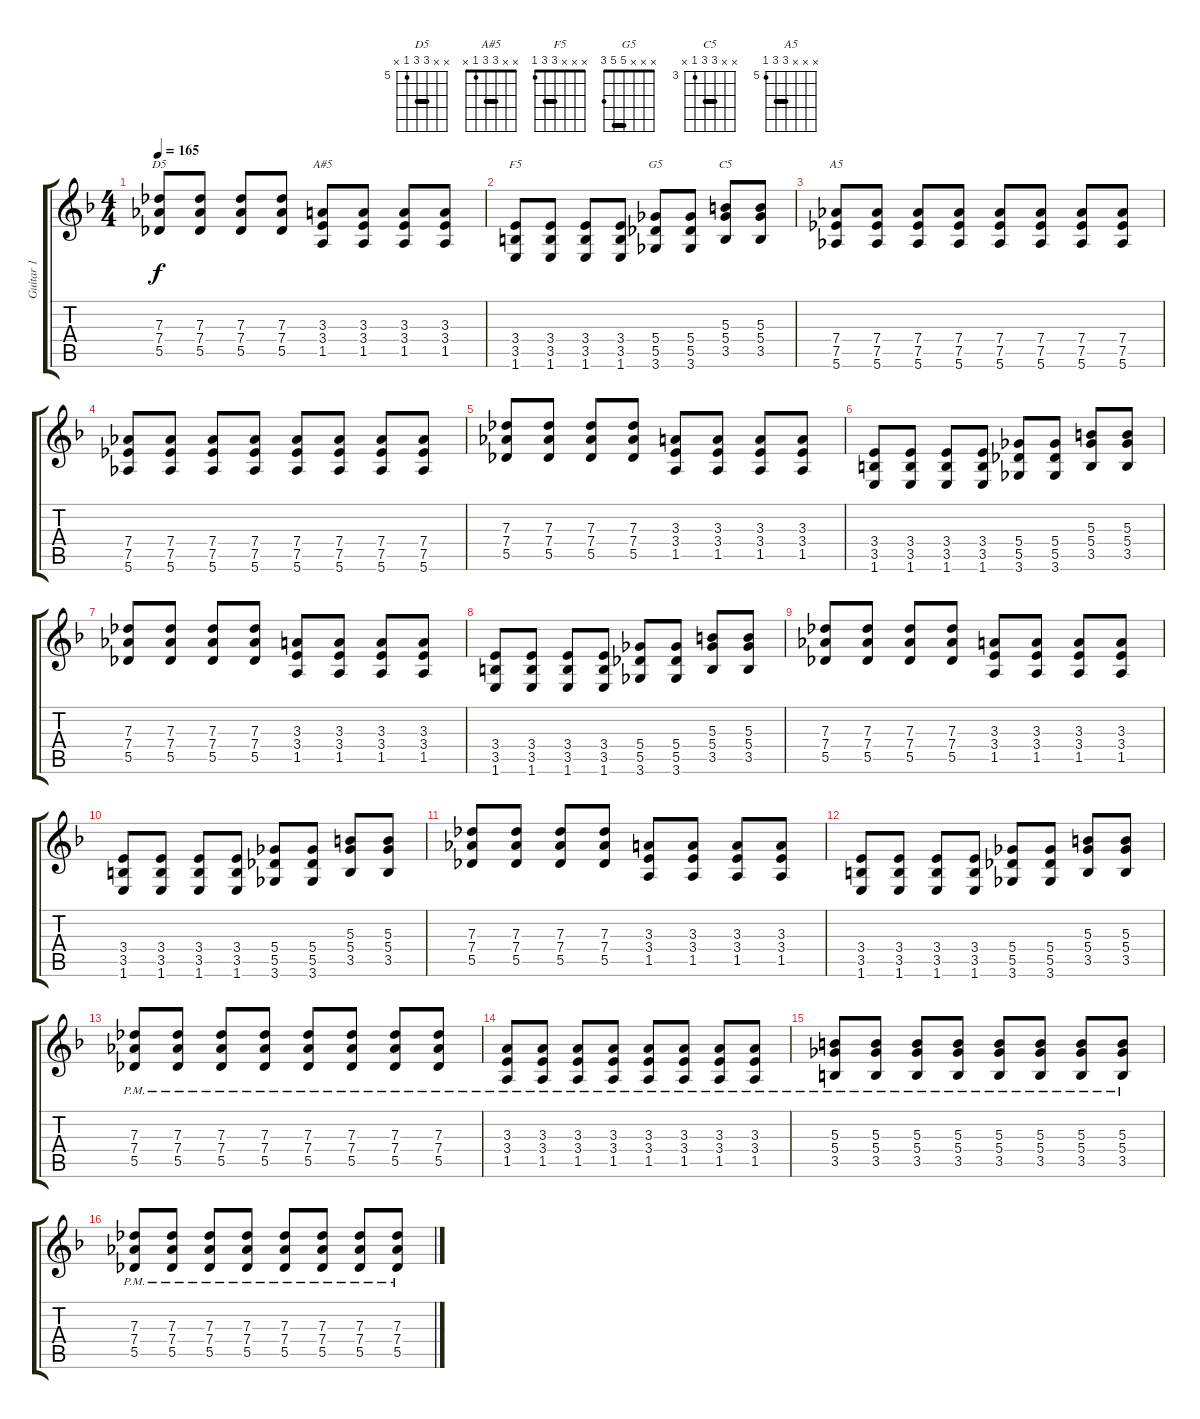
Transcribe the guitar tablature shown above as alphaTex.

\track ("Guitar 1" "Guitar 1") {instrument distortionguitar}
\staff {score tabs}
\tuning (Eb4 Bb3 Gb3 Db3 Ab2 Eb2) {hide}
\chord ("D5" x x 7 7 5 x) {firstfret 5 barre 7}
\chord ("A#5" x x 3 3 1 x) {barre 3}
\chord ("F5" x x x 3 3 1) {barre 3}
\chord ("G5" x x x 5 5 3) {barre 5}
\chord ("C5" x x 5 5 3 x) {firstfret 3 barre 5}
\chord ("A5" x x x 7 7 5) {firstfret 5 barre 7}
\ts (4 4)
\tempo 165
\clef g2
\ks f
(7.3 7.4 5.5).8{ch "D5" dy f} (7.3 7.4 5.5).8 (7.3 7.4 5.5).8 (7.3 7.4 5.5).8 (3.3 3.4 1.5).8{ch "A#5"} (3.3 3.4 1.5).8 (3.3 3.4 1.5).8 (3.3 3.4 1.5).8 |
(3.4 3.5 1.6).8{ch "F5"} (3.4 3.5 1.6).8 (3.4 3.5 1.6).8 (3.4 3.5 1.6).8 (5.4 5.5 3.6).8{ch "G5"} (5.4 5.5 3.6).8 (5.3 5.4 3.5).8{ch "C5"} (5.3 5.4 3.5).8 |
(7.4 7.5 5.6).8{ch "A5"} (7.4 7.5 5.6).8 (7.4 7.5 5.6).8 (7.4 7.5 5.6).8 (7.4 7.5 5.6).8 (7.4 7.5 5.6).8 (7.4 7.5 5.6).8 (7.4 7.5 5.6).8 |
(7.4 7.5 5.6).8 (7.4 7.5 5.6).8 (7.4 7.5 5.6).8 (7.4 7.5 5.6).8 (7.4 7.5 5.6).8 (7.4 7.5 5.6).8 (7.4 7.5 5.6).8 (7.4 7.5 5.6).8 |
(7.3 7.4 5.5).8 (7.3 7.4 5.5).8 (7.3 7.4 5.5).8 (7.3 7.4 5.5).8 (3.3 3.4 1.5).8 (3.3 3.4 1.5).8 (3.3 3.4 1.5).8 (3.3 3.4 1.5).8 |
(3.4 3.5 1.6).8 (3.4 3.5 1.6).8 (3.4 3.5 1.6).8 (3.4 3.5 1.6).8 (5.4 5.5 3.6).8 (5.4 5.5 3.6).8 (5.3 5.4 3.5).8 (5.3 5.4 3.5).8 |
(7.3 7.4 5.5).8 (7.3 7.4 5.5).8 (7.3 7.4 5.5).8 (7.3 7.4 5.5).8 (3.3 3.4 1.5).8 (3.3 3.4 1.5).8 (3.3 3.4 1.5).8 (3.3 3.4 1.5).8 |
(3.4 3.5 1.6).8 (3.4 3.5 1.6).8 (3.4 3.5 1.6).8 (3.4 3.5 1.6).8 (5.4 5.5 3.6).8 (5.4 5.5 3.6).8 (5.3 5.4 3.5).8 (5.3 5.4 3.5).8 |
(7.3 7.4 5.5).8 (7.3 7.4 5.5).8 (7.3 7.4 5.5).8 (7.3 7.4 5.5).8 (3.3 3.4 1.5).8 (3.3 3.4 1.5).8 (3.3 3.4 1.5).8 (3.3 3.4 1.5).8 |
(3.4 3.5 1.6).8 (3.4 3.5 1.6).8 (3.4 3.5 1.6).8 (3.4 3.5 1.6).8 (5.4 5.5 3.6).8 (5.4 5.5 3.6).8 (5.3 5.4 3.5).8 (5.3 5.4 3.5).8 |
(7.3 7.4 5.5).8 (7.3 7.4 5.5).8 (7.3 7.4 5.5).8 (7.3 7.4 5.5).8 (3.3 3.4 1.5).8 (3.3 3.4 1.5).8 (3.3 3.4 1.5).8 (3.3 3.4 1.5).8 |
(3.4 3.5 1.6).8 (3.4 3.5 1.6).8 (3.4 3.5 1.6).8 (3.4 3.5 1.6).8 (5.4 5.5 3.6).8 (5.4 5.5 3.6).8 (5.3 5.4 3.5).8 (5.3 5.4 3.5).8 |
(7.3{pm} 7.4{pm} 5.5{pm}).8 (7.3{pm} 7.4{pm} 5.5{pm}).8 (7.3{pm} 7.4{pm} 5.5{pm}).8 (7.3{pm} 7.4{pm} 5.5{pm}).8 (7.3{pm} 7.4{pm} 5.5{pm}).8 (7.3{pm} 7.4{pm} 5.5{pm}).8 (7.3{pm} 7.4{pm} 5.5{pm}).8 (7.3{pm} 7.4{pm} 5.5{pm}).8 |
(3.3{pm} 3.4{pm} 1.5{pm}).8 (3.3{pm} 3.4{pm} 1.5{pm}).8 (3.3{pm} 3.4{pm} 1.5{pm}).8 (3.3{pm} 3.4{pm} 1.5{pm}).8 (3.3{pm} 3.4{pm} 1.5{pm}).8 (3.3{pm} 3.4{pm} 1.5{pm}).8 (3.3{pm} 3.4{pm} 1.5{pm}).8 (3.3{pm} 3.4{pm} 1.5{pm}).8 |
(5.3{pm} 5.4{pm} 3.5{pm}).8 (5.3{pm} 5.4{pm} 3.5{pm}).8 (5.3{pm} 5.4{pm} 3.5{pm}).8 (5.3{pm} 5.4{pm} 3.5{pm}).8 (5.3{pm} 5.4{pm} 3.5{pm}).8 (5.3{pm} 5.4{pm} 3.5{pm}).8 (5.3{pm} 5.4{pm} 3.5{pm}).8 (5.3{pm} 5.4{pm} 3.5{pm}).8 |
(7.3{pm} 7.4{pm} 5.5{pm}).8 (7.3{pm} 7.4{pm} 5.5{pm}).8 (7.3{pm} 7.4{pm} 5.5{pm}).8 (7.3{pm} 7.4{pm} 5.5{pm}).8 (7.3{pm} 7.4{pm} 5.5{pm}).8 (7.3{pm} 7.4{pm} 5.5{pm}).8 (7.3{pm} 7.4{pm} 5.5{pm}).8 (7.3{pm} 7.4{pm} 5.5{pm}).8
